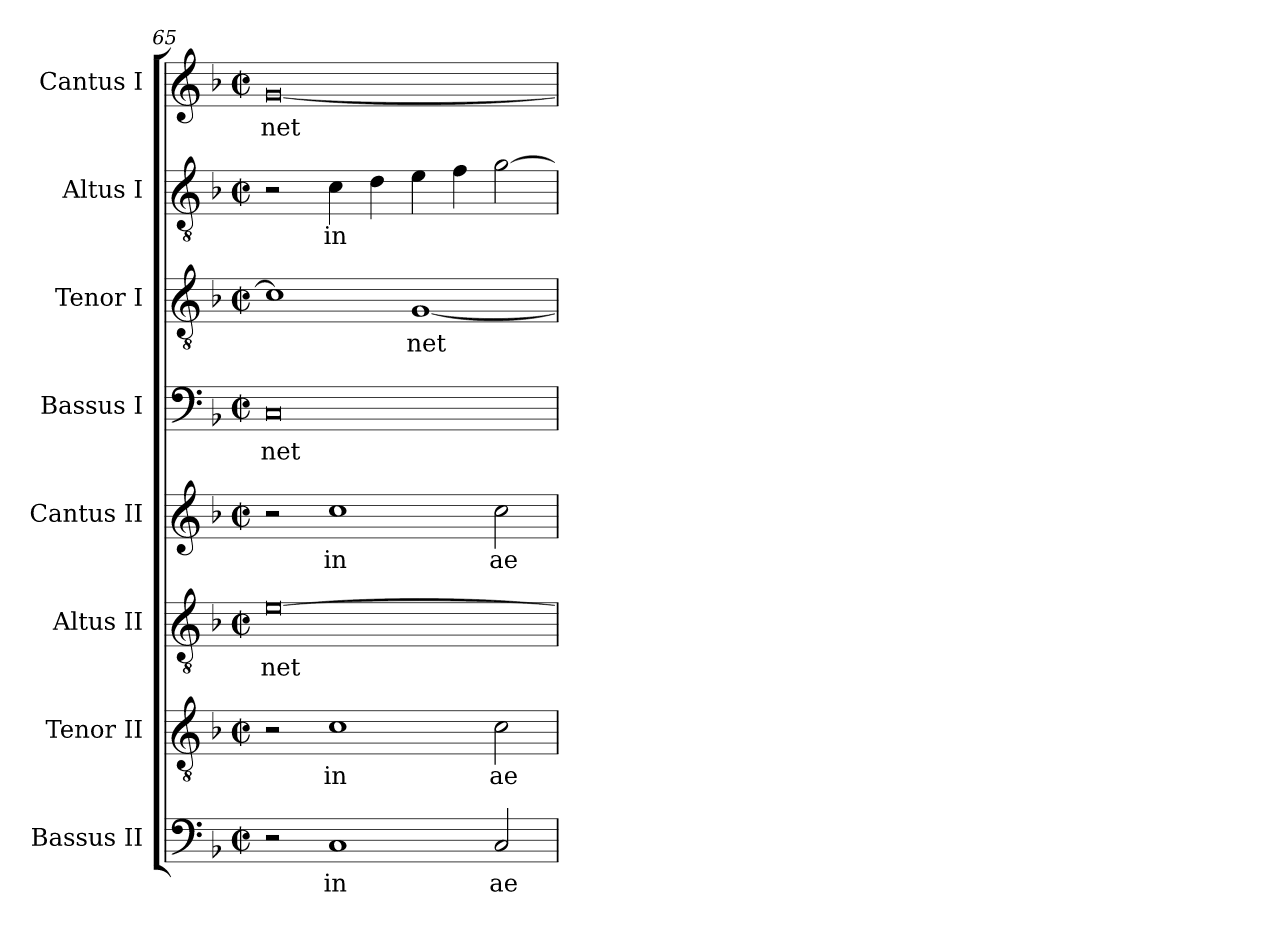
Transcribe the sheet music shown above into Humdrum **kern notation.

**kern	**text	**kern	**text	**kern	**text	**kern	**text	**kern	**text	**kern	**text	**kern	**text	**kern	**text
*part8	*part8	*part7	*part7	*part6	*part6	*part5	*part5	*part4	*part4	*part3	*part3	*part2	*part2	*part1	*part1
*staff8	*staff8	*staff7	*staff7	*staff6	*staff6	*staff5	*staff5	*staff4	*staff4	*staff3	*staff3	*staff2	*staff2	*staff1	*staff1
*I"Bassus II	*	*I"Tenor II	*	*I"Altus II	*	*I"Cantus II	*	*I"Bassus I	*	*I"Tenor I	*	*I"Altus I	*	*I"Cantus I	*
*clefF4	*	*clefGv2	*	*clefGv2	*	*clefG2	*	*clefF4	*	*clefGv2	*	*clefGv2	*	*clefG2	*
*k[b-]	*	*k[b-]	*	*k[b-]	*	*k[b-]	*	*k[b-]	*	*k[b-]	*	*k[b-]	*	*k[b-]	*
*F:	*	*F:	*	*F:	*	*F:	*	*F:	*	*F:	*	*F:	*	*F:	*
*M2/2	*	*M2/2	*	*M2/2	*	*M2/2	*	*M2/2	*	*M2/2	*	*M2/2	*	*M2/2	*
*met(c|)	*	*met(c|)	*	*met(c|)	*	*met(c|)	*	*met(c|)	*	*met(c|)	*	*met(c|)	*	*met(c|)	*
=65	=65	=65	=65	=65	=65	=65	=65	=65	=65	=65	=65	=65	=65	=65	=65
!	!	!	!	!	!LO:LY:b:cj	!	!	!	!LO:LY:b:cj	!	!	!	!	!	!LO:LY:b:cj
2r	.	2r	.	[>0e	net	2r	.	0C	net	1c]	.	2r	.	[<0g	net
!	!LO:LY:b:cj	!	!LO:LY:b:cj	!	!	!	!LO:LY:b:cj	!	!	!	!	!	!LO:LY:b:cj	!	!
1C	in	1c	in	.	.	1cc	in	.	.	.	.	4c\	in	.	.
.	.	.	.	.	.	.	.	.	.	.	.	4d\	.	.	.
!	!	!	!	!	!	!	!	!	!	!	!LO:LY:b:cj	!	!	!	!
.	.	.	.	.	.	.	.	.	.	[<1G	net	4e\	.	.	.
.	.	.	.	.	.	.	.	.	.	.	.	4f\	.	.	.
!	!LO:LY:b:cj	!	!LO:LY:b:cj	!	!	!	!LO:LY:b:cj	!	!	!	!	!	!	!	!
2C/	ae	2c\	ae-	.	.	2cc\	ae	.	.	.	.	[>2g\	.	.	.
=	=	=	=	=	=	=	=	=	=	=	=	=	=	=	=
*-	*-	*-	*-	*-	*-	*-	*-	*-	*-	*-	*-	*-	*-	*-	*-
